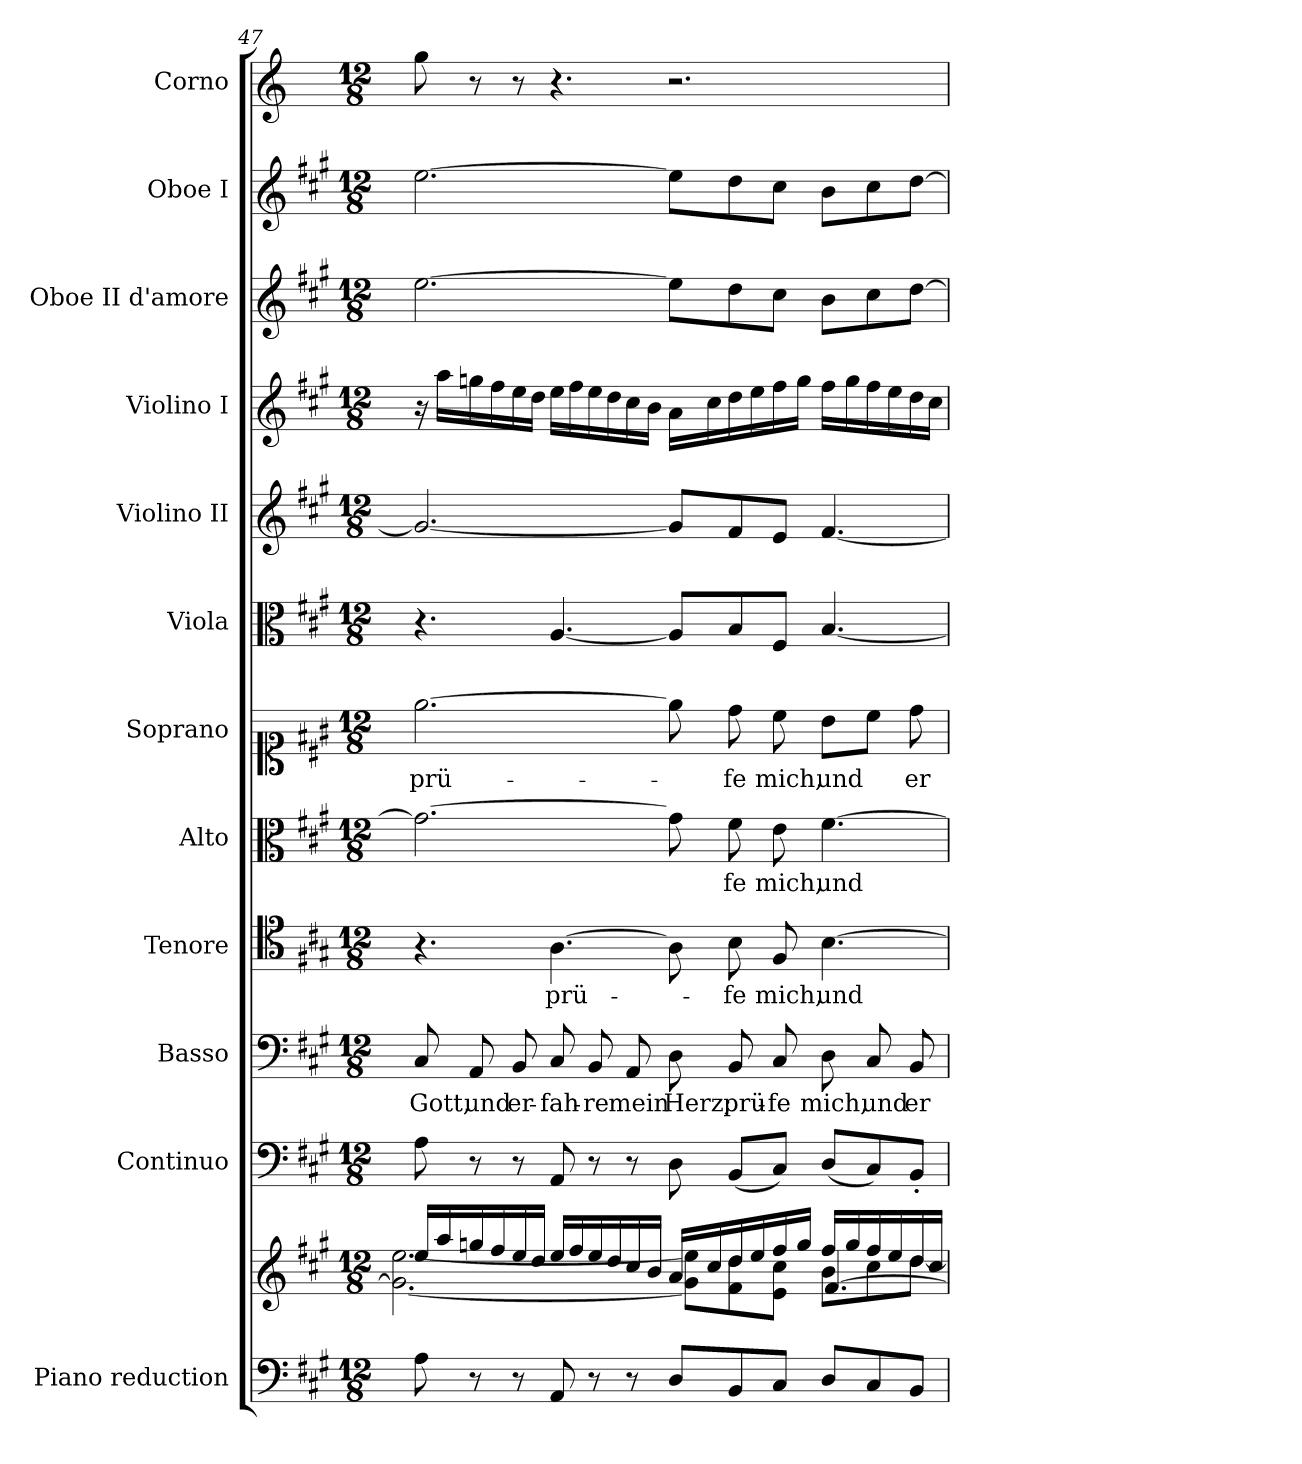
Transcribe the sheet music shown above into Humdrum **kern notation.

**kern	**kern	**kern	**kern	**text	**kern	**text	**kern	**text	**kern	**text	**kern	**kern	**kern	**kern	**kern	**kern
*part12	*part12	*part11	*part10	*part10	*part9	*part9	*part8	*part8	*part7	*part7	*part6	*part5	*part4	*part3	*part2	*part1
*staff13	*staff12	*staff11	*staff10	*staff10	*staff9	*staff9	*staff8	*staff8	*staff7	*staff7	*staff6	*staff5	*staff4	*staff3	*staff2	*staff1
*I"Piano reduction	*	*I"Continuo	*I"Basso	*	*I"Tenore	*	*I"Alto	*	*I"Soprano	*	*I"Viola	*I"Violino II	*I"Violino I	*I"Oboe II d'amore	*I"Oboe I	*I"Corno
*I'Pno	*	*	*	*	*	*	*	*	*	*	*I'Vla	*I'Vln	*I'Vln	*I'Ob	*I'Ob	*
!!LO:PB:g=z
*clefF4	*clefG2	*clefF4	*clefF4	*	*clefC4	*	*clefC3	*	*clefC1	*	*clefC3	*clefG2	*clefG2	*clefG2	*clefG2	*clefG2
*	*	*	*	*	*	*	*	*	*	*	*	*	*	*	*	*ITrd2c3
*k[f#c#g#]	*k[f#c#g#]	*k[f#c#g#]	*k[f#c#g#]	*	*k[f#c#g#]	*	*k[f#c#g#]	*	*k[f#c#g#]	*	*k[f#c#g#]	*k[f#c#g#]	*k[f#c#g#]	*k[f#c#g#]	*k[f#c#g#]	*k[f#c#g#]
*M12/8	*M12/8	*M12/8	*M12/8	*	*M12/8	*	*M12/8	*	*M12/8	*	*M12/8	*M12/8	*M12/8	*M12/8	*M12/8	*M12/8
=47	=47	=47	=47	=47	=47	=47	=47	=47	=47	=47	=47	=47	=47	=47	=47	=47
*	*^	*	*	*	*	*	*	*	*	*	*	*	*	*	*	*
*	*	*^	*	*	*	*	*	*	*	*	*	*	*	*	*	*	*
!	!	!	!	!	!	!LO:LY:b	!	!	!	!	!	!LO:LY:b	!	!	!	!	!	!
8A\	16ee/LL	2.g\_ [2.ee\	2.ryy	8A\	8C#/	Gott,	4.r	.	2.g\_	.	[2.ee\	prü-	4.r	2.g/_	16r	[2.ee\	[2.ee\	8ee\
.	16aa/	.	.	.	.	.	.	.	.	.	.	.	.	.	16aa\LL	.	.	.
!	!	!	!	!	!	!LO:LY:b	!	!	!	!	!	!	!	!	!	!	!	!
8r	16ggn/	.	.	8r	8AA/	und	.	.	.	.	.	.	.	.	16ggn\	.	.	8r
.	16ff#/	.	.	.	.	.	.	.	.	.	.	.	.	.	16ff#\	.	.	.
!	!	!	!	!	!	!LO:LY:b	!	!	!	!	!	!	!	!	!	!	!	!
8r	16ee/	.	.	8r	8BB/	er-	.	.	.	.	.	.	.	.	16ee\	.	.	8r
.	16dd/JJ	.	.	.	.	.	.	.	.	.	.	.	.	.	16dd\JJ	.	.	.
!	!	!	!	!	!	!LO:LY:b	!	!LO:LY:b	!	!	!	!	!	!	!	!	!	!
8AA/	16ee/LL	.	.	8AA/	8C#/	-fah-	[4.A\	prü-	.	.	.	.	[4.A/	.	16ee\LL	.	.	4.r
.	16ff#/	.	.	.	.	.	.	.	.	.	.	.	.	.	16ff#\	.	.	.
!	!	!	!	!	!	!LO:LY:b	!	!	!	!	!	!	!	!	!	!	!	!
8r	16ee/	.	.	8r	8BB/	-re	.	.	.	.	.	.	.	.	16ee\	.	.	.
.	16dd/	.	.	.	.	.	.	.	.	.	.	.	.	.	16dd\	.	.	.
!	!	!	!	!	!	!LO:LY:b	!	!	!	!	!	!	!	!	!	!	!	!
8r	16cc#/	.	.	8r	8AA/	mein	.	.	.	.	.	.	.	.	16cc#\	.	.	.
.	16b/JJ	.	.	.	.	.	.	.	.	.	.	.	.	.	16b\JJ	.	.	.
!	!	!	!	!	!	!LO:LY:b	!	!	!	!	!	!	!	!	!	!	!	!
8D/L	16a/LL	8g\] 8ee\]L	4.ryy	8D\	8D\	Herz;	8A\]	.	8g\]	.	8ee\]	.	8A/L]	8g/L]	16a\LL	8ee\L]	8ee\L]	2.r
.	16cc#/	.	.	.	.	.	.	.	.	.	.	.	.	.	16cc#\	.	.	.
!	!	!	!	!	!	!LO:LY:b	!	!LO:LY:b	!	!LO:LY:b	!	!LO:LY:b	!	!	!	!	!	!
8BB/	16dd/	8f#\ 8dd\	.	(<8BB/L	8BB/	prü-	8B\	-fe	8f#\	-fe	8dd\	-fe	8B/	8f#/	16dd\	8dd\	8dd\	.
.	16ee/	.	.	.	.	.	.	.	.	.	.	.	.	.	16ee\	.	.	.
!	!	!	!	!	!	!LO:LY:b	!	!LO:LY:b	!	!LO:LY:b	!	!LO:LY:b	!	!	!	!	!	!
8C#/J	16ff#/	8e\ 8cc#\J	.	8C#/J)	8C#/	-fe	8F#/	mich,	8e\	mich,	8cc#\	mich,	8F#/J	8e/J	16ff#\	8cc#\J	8cc#\J	.
.	16gg/JJ	.	.	.	.	.	.	.	.	.	.	.	.	.	16gg\JJ	.	.	.
!	!	!	!	!	!	!LO:LY:b	!	!LO:LY:b	!	!LO:LY:b	!	!LO:LY:b	!	!	!	!	!	!
8D/L	16ff#/LL	8b\L	[4.f#/	(<8D/L	8D\	mich,	[4.B\	und	[4.f#\	und	8b\L	und	[4.B/	[4.f#/	16ff#\LL	8b\L	8b\L	.
.	16gg/	.	.	.	.	.	.	.	.	.	.	.	.	.	16gg\	.	.	.
!	!	!	!	!	!	!LO:LY:b	!	!	!	!	!	!	!	!	!	!	!	!
8C#/	16ff#/	8cc#\	.	8C#/)	8C#/	und	.	.	.	.	8cc#\J	.	.	.	16ff#\	8cc#\	8cc#\	.
.	16ee/	.	.	.	.	.	.	.	.	.	.	.	.	.	16ee\	.	.	.
!	!	!	!	!	!	!LO:LY:b	!	!	!	!	!	!LO:LY:b	!	!	!	!	!	!
8BB/J	16dd/	[8dd\J	.	8BB'/J	8BB/	er-	.	.	.	.	8dd\	er-	.	.	16dd\	[8dd\J	[8dd\J	.
.	16cc#/JJ	.	.	.	.	.	.	.	.	.	.	.	.	.	16cc#\JJ	.	.	.
*	*v	*v	*v	*	*	*	*	*	*	*	*	*	*	*	*	*	*	*
=	=	=	=	=	=	=	=	=	=	=	=	=	=	=	=	=
*-	*-	*-	*-	*-	*-	*-	*-	*-	*-	*-	*-	*-	*-	*-	*-	*-
